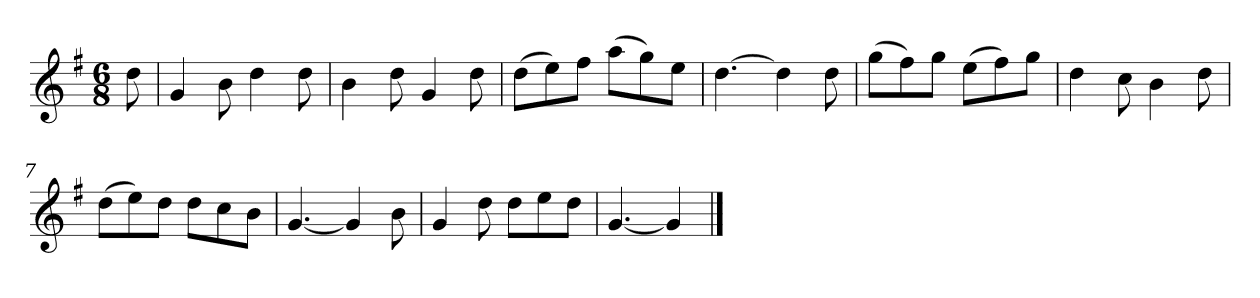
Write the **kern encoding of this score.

**kern
*part1
*staff1
*k[f#]
*M6/8
*MM120
=
8dd
=1
4g
8b
4dd
8dd
=2
4b
8dd
4g
8dd
=3
(8ddL
8ee)
8ff#J
(8aaL
8gg)
8eeJ
=4
[4.dd
4dd]
8dd
=5
(8ggL
8ff#)
8ggJ
(8eeL
8ff#)
8ggJ
=6
4dd
8cc
4b
8dd
=7
(8ddL
8ee)
8ddJ
8ddL
8cc
8bJ
=8
[4.g
4g]
8b
=9
4g
8dd
8ddL
8ee
8ddJ
=10
[4.g
4g]
==
*-
